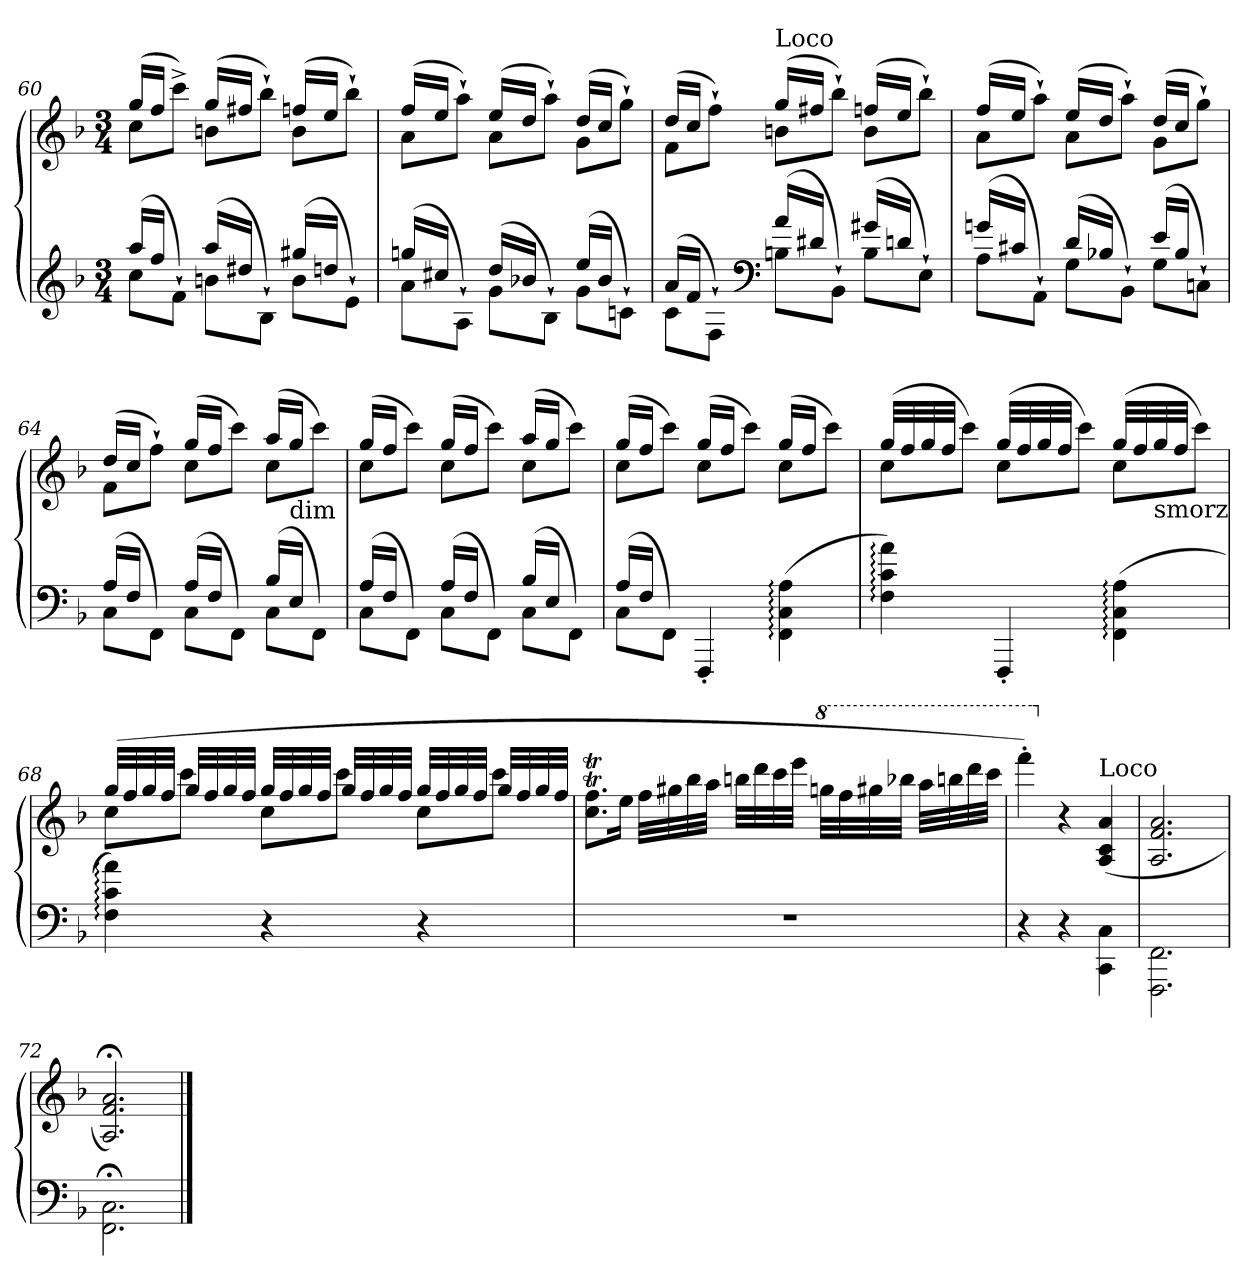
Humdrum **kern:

**kern	**kern
*part1	*part1
*staff2	*staff1
*clefG2	*clefG2
*k[b-]	*k[b-]
*M3/4	*M3/4
=60	=60
*^	*^
(>16aaLL	8ccL	(>16ggLL	8ccL
16ffJJ	.	16ffJJ	.
8ryy	8f`>J)	8ryy	8ccc^>J)
(>16aaLL	8bnL	(>16ggLL	8bnL
16dd#XJJ	.	16ff#XJJ	.
8ryy	8B-`>J)	8ryy	8bb-`>J)
(>16gg#XLL	8bL	(>16ffnLL	8bL
16ddnJJ	.	16eeJJ	.
8ryy	8e`>J)	8ryy	8bb-`>J)
=61	=61	=61	=61
(>16ggnLL	8aL	(>16ffLL	8aL
16cc#XJJ	.	16eeJJ	.
8ryy	8A`>J)	8ryy	8aa`>J)
(>16ddLL	8gL	(>16eeLL	8aL
16b-XJJ	.	16ddJJ	.
8ryy	8B-`>J)	8ryy	8aa`>J)
(>16eeLL	8gL	(>16ddLL	8gL
16b-JJ	.	16ccJJ	.
8ryy	8cn`J)	8ryy	8gg`>J)
=62	=62	=62	=62
(>16aLL	8cL	(>16ddLL	8fL
16fJJ	.	16ccJJ	.
8ryy	8F`>J)	8ryy	8ff`>J)
*clefF4	*	*	*
!	!	!LO:TX:a:t=Loco	!
(>16aLL	8BnL	(>16ggLL	8bnL
16d#XJJ	.	16ff#XJJ	.
8ryy	8BB-`>J)	8ryy	8bb-`>J)
(>16g#XLL	8BL	(>16ffnLL	8bL
16dnJJ	.	16eeJJ	.
8ryy	8E`>J)	8ryy	8bb-`>J)
=63	=63	=63	=63
(>16gnLL	8AL	(>16ffLL	8aL
16c#XJJ	.	16eeJJ	.
8ryy	8AA`>J)	8ryy	8aa`>J)
(>16dLL	8GL	(>16eeLL	8aL
16B-XJJ	.	16ddJJ	.
8ryy	8BB-`>J)	8ryy	8aa`>J)
(>16eLL	8GL	(>16ddLL	8gL
16B-JJ	.	16ccJJ	.
8ryy	8Cn`>J)	8ryy	8gg`>J)
=64	=64	=64	=64
(>16ALL	8CL	(>16ddLL	8fL
16FJJ	.	16ccJJ	.
8ryy	8FFJ)	8ryy	8ff`>J)
(>16ALL	8CL	(>16ggLL	8ccL
16FJJ	.	16ffJJ	.
8ryy	8FFJ)	8ryy	8cccJ)
(>16B-LL	8CL	(>16aaLL	8ccL
!	!	!LO:TX:b:t=dim	!
16EJJ	.	16ggJJ	.
8ryy	8FFJ)	8ryy	8cccJ)
=65	=65	=65	=65
(>16ALL	8CL	(>16ggLL	8ccL
16FJJ	.	16ffJJ	.
8ryy	8FFJ)	8ryy	8cccJ)
(>16ALL	8CL	(>16ggLL	8ccL
16FJJ	.	16ffJJ	.
8ryy	8FFJ)	8ryy	8cccJ)
(>16B-LL	8CL	(>16aaLL	8ccL
16EJJ	.	16ggJJ	.
8ryy	8FFJ)	8ryy	8cccJ)
=66	=66	=66	=66
(>16ALL	8CL	(>16ggLL	8ccL
16FJJ	.	16ffJJ	.
8ryy	8FFJ)	8ryy	8cccJ)
2ryy	4FFF'<	(>16ggLL	8ccL
.	.	16ffJJ	.
.	.	8ryy	8cccJ)
.	(4A:\ 4C:\ 4FF:\	(>16ggLL	8ccL
.	.	16ffJJ	.
.	.	8ryy	8cccJ)
*v	*v	*	*
=67	=67	=67
4a: 4c: 4F:)	(>32ggLLL	8ccL
.	32ff	.
.	32gg	.
.	32ffJJJ	.
.	8ryy	8cccJ)
4FFF'<	(>32ggLLL	8ccL
.	32ff	.
.	32gg	.
.	32ffJJJ	.
.	8ryy	8cccJ)
(>4A:\ 4C:\ 4FF:\	(>32ggLLL	8ccL
.	32ff	.
!	!LO:TX:b:t=smorz	!
.	32gg	.
.	32ffJJJ	.
.	8ryy	8cccJ)
=68	=68	=68
4a: 4c: 4F:)	(>32gg/LLL	8cc\L
.	32ff	.
.	32gg	.
.	32ffJJJ	.
.	32gg/LLL	8cccJ
.	32ff	.
.	32gg	.
.	32ffJJJ	.
4r	32gg/LLL	8cc\L
.	32ff	.
.	32gg	.
.	32ffJJJ	.
.	32gg/LLL	8cccJ
.	32ff	.
.	32gg	.
.	32ffJJJ	.
4r	32gg/LLL	8cc\L
.	32ff	.
.	32gg	.
.	32ffJJJ	.
.	32gg/LLL	8cccJ
.	32ff	.
.	32gg	.
.	32ffJJJ	.
*	*v	*v
=69	=69
2.rF	8.ffT 8.ccTL
.	16eeJk
.	32ffLLL
.	32gg#X
.	32bb-
.	32aaJJJ
.	32bbnLLL
.	32ddd
.	32ccc
.	32eeeJJJ
*	*8va
.	32gggnLLL
.	32fff
.	32ggg#X
.	32bbb-XJJJ
.	32aaaLLL
.	32bbbn
.	32dddd
.	32ccccJJJ
=70	=70
4r	4ffff'>)
*	*X8va
4r	4r
!	!LO:TX:a:t=Loco
4C\ 4CC\	(>4a/ 4c/ 4A/
=71	=71
2.FF\ 2.FFF\	2.a/ 2.f/ 2.A/
=72	=72
2.C;\ 2.FF;\	2.a;</ 2.f;</ 2.A;</)
==	==
*-	*-
